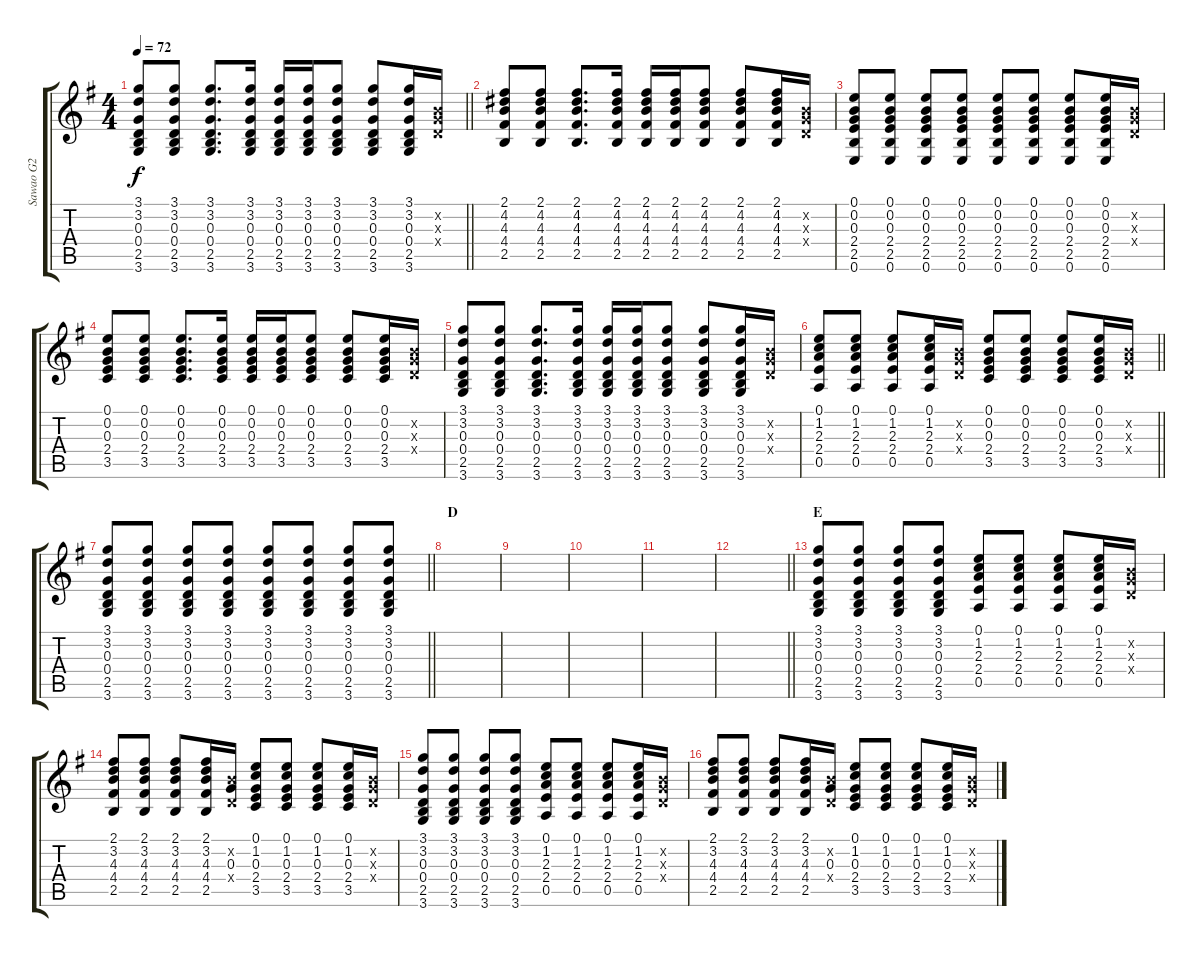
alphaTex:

\track ("Sawao G2" "Sawao G2") {instrument overdrivenguitar}
\staff {score tabs}
\tuning (E4 B3 G3 D3 A2 E2) {hide}
\ts (4 4)
\section ("" "")
\tempo 72
\clef g2
\barLineRight lightlight
\ks g
(3.1 3.2 0.3 0.4 2.5 3.6).8{dy f} (3.1 3.2 0.3 0.4 2.5 3.6).8 (3.1 3.2 0.3 0.4 2.5 3.6).8{d} (3.1 3.2 0.3 0.4 2.5 3.6).16 (3.1 3.2 0.3 0.4 2.5 3.6).16 (3.1 3.2 0.3 0.4 2.5 3.6).16 (3.1 3.2 0.3 0.4 2.5 3.6).8 (3.1 3.2 0.3 0.4 2.5 3.6).8 (3.1 3.2 0.3 0.4 2.5 3.6).16 (0.2{x} 0.3{x} 0.4{x}).16 |
\section ("" "")
(2.1 4.2 4.3 4.4 2.5).8 (2.1 4.2 4.3 4.4 2.5).8 (2.1 4.2 4.3 4.4 2.5).8{d} (2.1 4.2 4.3 4.4 2.5).16 (2.1 4.2 4.3 4.4 2.5).16 (2.1 4.2 4.3 4.4 2.5).16 (2.1 4.2 4.3 4.4 2.5).8 (2.1 4.2 4.3 4.4 2.5).8 (2.1 4.2 4.3 4.4 2.5).16 (0.2{x} 0.3{x} 0.4{x}).16 |
(0.1 0.2 0.3 2.4 2.5 0.6).8 (0.1 0.2 0.3 2.4 2.5 0.6).8 (0.1 0.2 0.3 2.4 2.5 0.6).8 (0.1 0.2 0.3 2.4 2.5 0.6).8 (0.1 0.2 0.3 2.4 2.5 0.6).8 (0.1 0.2 0.3 2.4 2.5 0.6).8 (0.1 0.2 0.3 2.4 2.5 0.6).8 (0.1 0.2 0.3 2.4 2.5 0.6).16 (0.2{x} 0.3{x} 0.4{x}).16 |
(0.1 0.2 0.3 2.4 3.5).8 (0.1 0.2 0.3 2.4 3.5).8 (0.1 0.2 0.3 2.4 3.5).8{d} (0.1 0.2 0.3 2.4 3.5).16 (0.1 0.2 0.3 2.4 3.5).16 (0.1 0.2 0.3 2.4 3.5).16 (0.1 0.2 0.3 2.4 3.5).8 (0.1 0.2 0.3 2.4 3.5).8 (0.1 0.2 0.3 2.4 3.5).16 (0.2{x} 0.3{x} 0.4{x}).16 |
(3.1 3.2 0.3 0.4 2.5 3.6).8 (3.1 3.2 0.3 0.4 2.5 3.6).8 (3.1 3.2 0.3 0.4 2.5 3.6).8{d} (3.1 3.2 0.3 0.4 2.5 3.6).16 (3.1 3.2 0.3 0.4 2.5 3.6).16 (3.1 3.2 0.3 0.4 2.5 3.6).16 (3.1 3.2 0.3 0.4 2.5 3.6).8 (3.1 3.2 0.3 0.4 2.5 3.6).8 (3.1 3.2 0.3 0.4 2.5 3.6).16 (0.2{x} 0.3{x} 0.4{x}).16 |
\barLineRight lightlight
(0.1 1.2 2.3 2.4 0.5).8 (0.1 1.2 2.3 2.4 0.5).8 (0.1 1.2 2.3 2.4 0.5).8 (0.1 1.2 2.3 2.4 0.5).16 (0.2{x} 0.3{x} 0.4{x}).16 (0.1 0.2 0.3 2.4 3.5).8 (0.1 0.2 0.3 2.4 3.5).8 (0.1 0.2 0.3 2.4 3.5).8 (0.1 0.2 0.3 2.4 3.5).16 (0.2{x} 0.3{x} 0.4{x}).16 |
\section ("" "")
\barLineRight lightlight
(3.1 3.2 0.3 0.4 2.5 3.6).8 (3.1 3.2 0.3 0.4 2.5 3.6).8 (3.1 3.2 0.3 0.4 2.5 3.6).8 (3.1 3.2 0.3 0.4 2.5 3.6).8 (3.1 3.2 0.3 0.4 2.5 3.6).8 (3.1 3.2 0.3 0.4 2.5 3.6).8 (3.1 3.2 0.3 0.4 2.5 3.6).8 (3.1 3.2 0.3 0.4 2.5 3.6).8 |
\section ("" "D")
|
|
|
|
\barLineRight lightlight
|
\section ("" "E")
(3.1 3.2 0.3 0.4 2.5 3.6).8 (3.1 3.2 0.3 0.4 2.5 3.6).8 (3.1 3.2 0.3 0.4 2.5 3.6).8 (3.1 3.2 0.3 0.4 2.5 3.6).8 (0.1 1.2 2.3 2.4 0.5).8 (0.1 1.2 2.3 2.4 0.5).8 (0.1 1.2 2.3 2.4 0.5).8 (0.1 1.2 2.3 2.4 0.5).16 (0.2{x} 0.3{x} 0.4{x}).16 |
(2.1 3.2 4.3 4.4 2.5).8 (2.1 3.2 4.3 4.4 2.5).8 (2.1 3.2 4.3 4.4 2.5).8 (2.1 3.2 4.3 4.4 2.5).16 (0.2{x} 0.3 0.4{x}).16 (0.1 1.2 0.3 2.4 3.5).8 (0.1 1.2 0.3 2.4 3.5).8 (0.1 1.2 0.3 2.4 3.5).8 (0.1 1.2 0.3 2.4 3.5).16 (0.2{x} 0.3{x} 0.4{x}).16 |
(3.1 3.2 0.3 0.4 2.5 3.6).8 (3.1 3.2 0.3 0.4 2.5 3.6).8 (3.1 3.2 0.3 0.4 2.5 3.6).8 (3.1 3.2 0.3 0.4 2.5 3.6).8 (0.1 1.2 2.3 2.4 0.5).8 (0.1 1.2 2.3 2.4 0.5).8 (0.1 1.2 2.3 2.4 0.5).8 (0.1 1.2 2.3 2.4 0.5).16 (0.2{x} 0.3{x} 0.4{x}).16 |
(2.1 3.2 4.3 4.4 2.5).8 (2.1 3.2 4.3 4.4 2.5).8 (2.1 3.2 4.3 4.4 2.5).8 (2.1 3.2 4.3 4.4 2.5).16 (0.2{x} 0.3 0.4{x}).16 (0.1 1.2 0.3 2.4 3.5).8 (0.1 1.2 0.3 2.4 3.5).8 (0.1 1.2 0.3 2.4 3.5).8 (0.1 1.2 0.3 2.4 3.5).16 (0.2{x} 0.3{x} 0.4{x}).16
